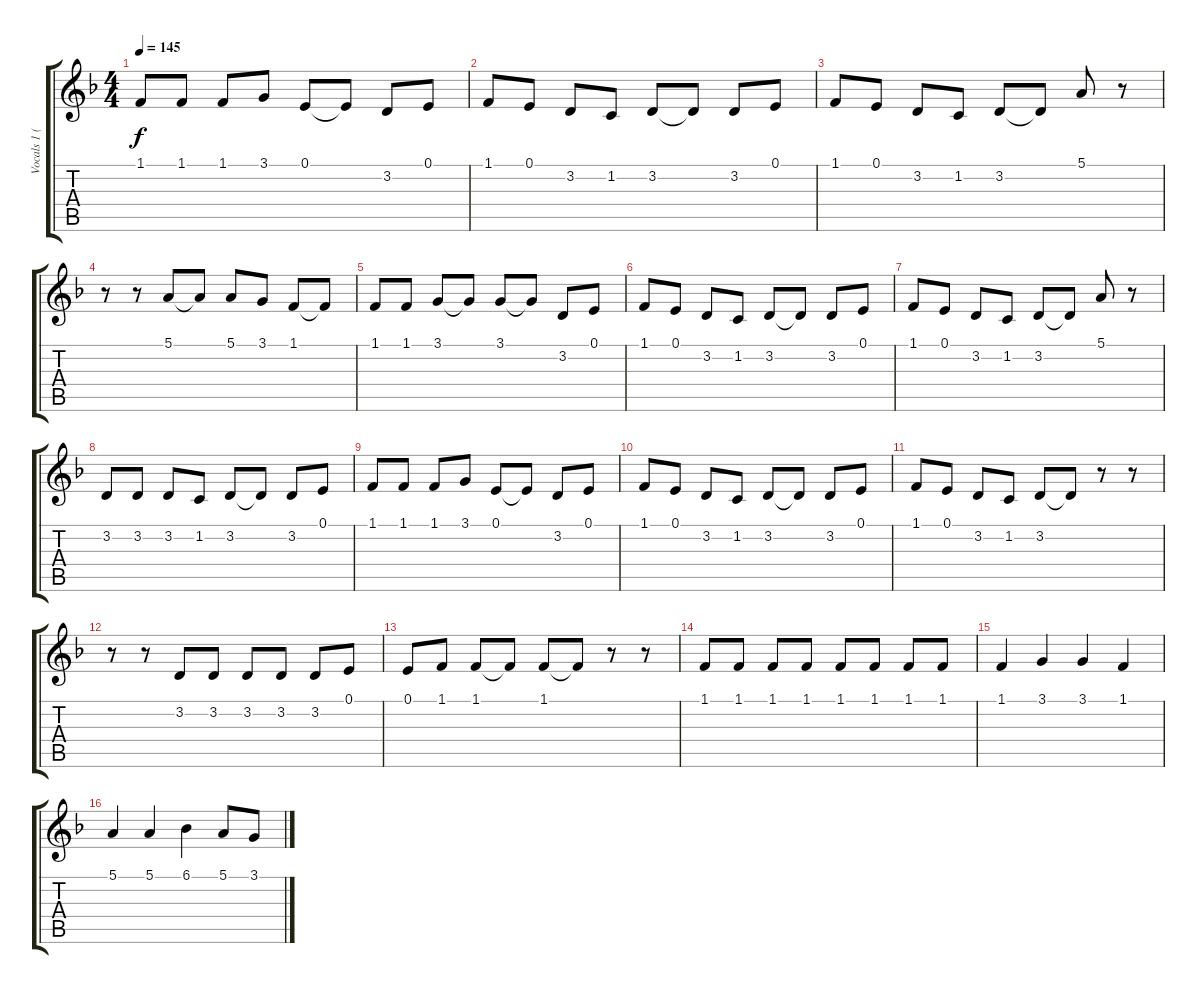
\track ("Vocals 1 (Dexter)" "Vocals 1 (") {instrument oboe}
\staff {score tabs}
\tuning (E4 B3 G3 D3 A2 E2) {hide}
\ts (4 4)
\tempo 145
\clef g2
\ks f
1.1.8{dy f} 1.1.8 1.1.8 3.1.8 0.1.8 0.1{t}.8 3.2.8 0.1.8 |
1.1.8 0.1.8 3.2.8 1.2.8 3.2.8 3.2{t}.8 3.2.8 0.1.8 |
1.1.8 0.1.8 3.2.8 1.2.8 3.2.8 3.2{t}.8 5.1.8 r.8 |
r.8 r.8 5.1.8 5.1{t}.8 5.1.8 3.1.8 1.1.8 1.1{t}.8 |
1.1.8 1.1.8 3.1.8 3.1{t}.8 3.1.8 3.1{t}.8 3.2.8 0.1.8 |
1.1.8 0.1.8 3.2.8 1.2.8 3.2.8 3.2{t}.8 3.2.8 0.1.8 |
1.1.8 0.1.8 3.2.8 1.2.8 3.2.8 3.2{t}.8 5.1.8 r.8 |
3.2.8 3.2.8 3.2.8 1.2.8 3.2.8 3.2{t}.8 3.2.8 0.1.8 |
1.1.8 1.1.8 1.1.8 3.1.8 0.1.8 0.1{t}.8 3.2.8 0.1.8 |
1.1.8 0.1.8 3.2.8 1.2.8 3.2.8 3.2{t}.8 3.2.8 0.1.8 |
1.1.8 0.1.8 3.2.8 1.2.8 3.2.8 3.2{t}.8 r.8 r.8 |
r.8 r.8 3.2.8 3.2.8 3.2.8 3.2.8 3.2.8 0.1.8 |
0.1.8 1.1.8 1.1.8 1.1{t}.8 1.1.8 1.1{t}.8 r.8 r.8 |
1.1.8 1.1.8 1.1.8 1.1.8 1.1.8 1.1.8 1.1.8 1.1.8 |
1.1.4 3.1.4 3.1.4 1.1.4 |
5.1.4 5.1.4 6.1.4 5.1.8 3.1.8
